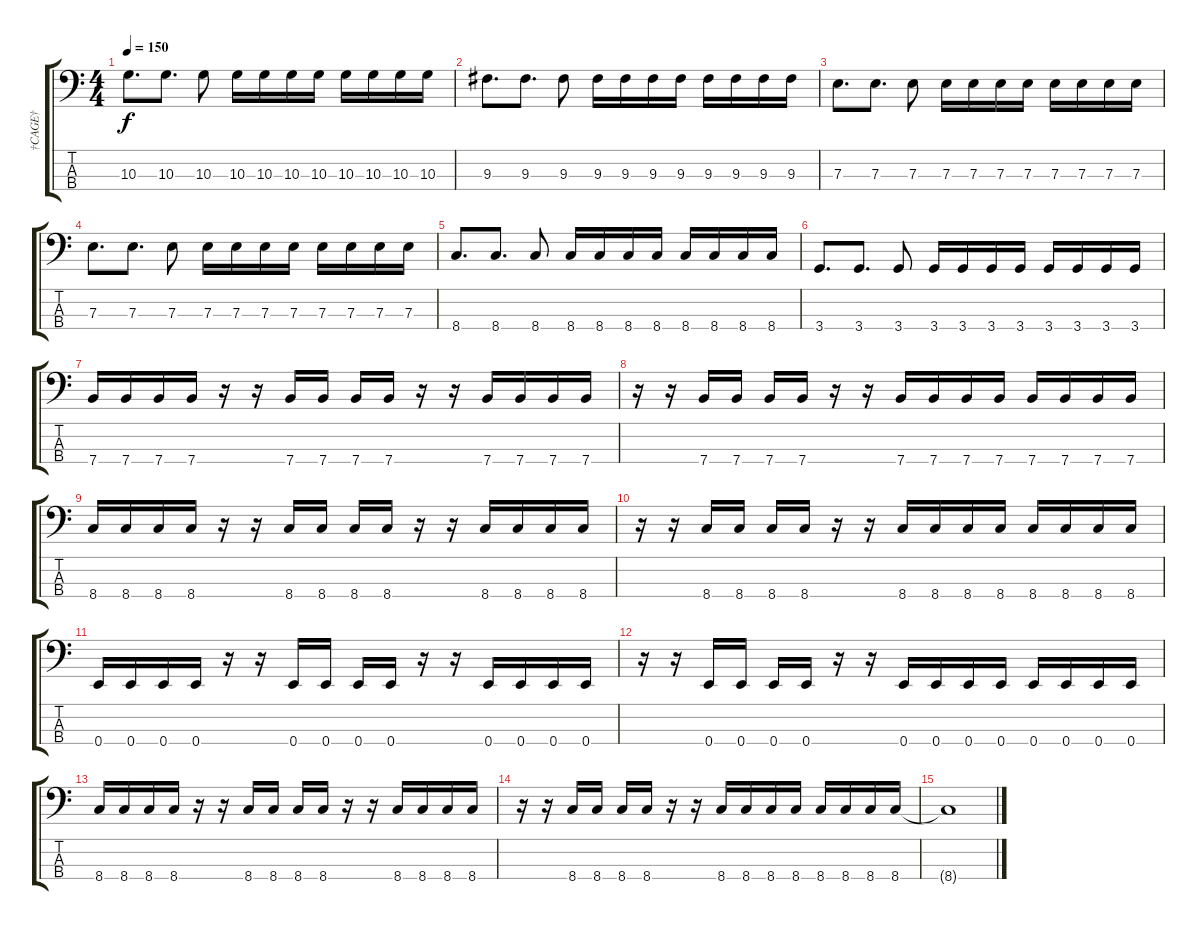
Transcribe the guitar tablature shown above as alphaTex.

\track ("†CAGE†" "†CAGE†") {instrument electricbasspick}
\staff {score tabs}
\tuning (G2 D2 A1 E1) {hide}
\ts (4 4)
\tempo 150
\clef f4
\ks c
10.3.8{d dy f} 10.3.8{d} 10.3.8 10.3.16 10.3.16 10.3.16 10.3.16 10.3.16 10.3.16 10.3.16 10.3.16 |
9.3.8{d} 9.3.8{d} 9.3.8 9.3.16 9.3.16 9.3.16 9.3.16 9.3.16 9.3.16 9.3.16 9.3.16 |
7.3.8{d} 7.3.8{d} 7.3.8 7.3.16 7.3.16 7.3.16 7.3.16 7.3.16 7.3.16 7.3.16 7.3.16 |
7.3.8{d} 7.3.8{d} 7.3.8 7.3.16 7.3.16 7.3.16 7.3.16 7.3.16 7.3.16 7.3.16 7.3.16 |
8.4.8{d} 8.4.8{d} 8.4.8 8.4.16 8.4.16 8.4.16 8.4.16 8.4.16 8.4.16 8.4.16 8.4.16 |
3.4.8{d} 3.4.8{d} 3.4.8 3.4.16 3.4.16 3.4.16 3.4.16 3.4.16 3.4.16 3.4.16 3.4.16 |
7.4.16 7.4.16 7.4.16 7.4.16 r.16 r.16 7.4.16 7.4.16 7.4.16 7.4.16 r.16 r.16 7.4.16 7.4.16 7.4.16 7.4.16 |
r.16 r.16 7.4.16 7.4.16 7.4.16 7.4.16 r.16 r.16 7.4.16 7.4.16 7.4.16 7.4.16 7.4.16 7.4.16 7.4.16 7.4.16 |
8.4.16 8.4.16 8.4.16 8.4.16 r.16 r.16 8.4.16 8.4.16 8.4.16 8.4.16 r.16 r.16 8.4.16 8.4.16 8.4.16 8.4.16 |
r.16 r.16 8.4.16 8.4.16 8.4.16 8.4.16 r.16 r.16 8.4.16 8.4.16 8.4.16 8.4.16 8.4.16 8.4.16 8.4.16 8.4.16 |
0.4.16 0.4.16 0.4.16 0.4.16 r.16 r.16 0.4.16 0.4.16 0.4.16 0.4.16 r.16 r.16 0.4.16 0.4.16 0.4.16 0.4.16 |
r.16 r.16 0.4.16 0.4.16 0.4.16 0.4.16 r.16 r.16 0.4.16 0.4.16 0.4.16 0.4.16 0.4.16 0.4.16 0.4.16 0.4.16 |
8.4.16 8.4.16 8.4.16 8.4.16 r.16 r.16 8.4.16 8.4.16 8.4.16 8.4.16 r.16 r.16 8.4.16 8.4.16 8.4.16 8.4.16 |
r.16 r.16 8.4.16 8.4.16 8.4.16 8.4.16 r.16 r.16 8.4.16 8.4.16 8.4.16 8.4.16 8.4.16 8.4.16 8.4.16 8.4.16 |
8.4{t}.1
